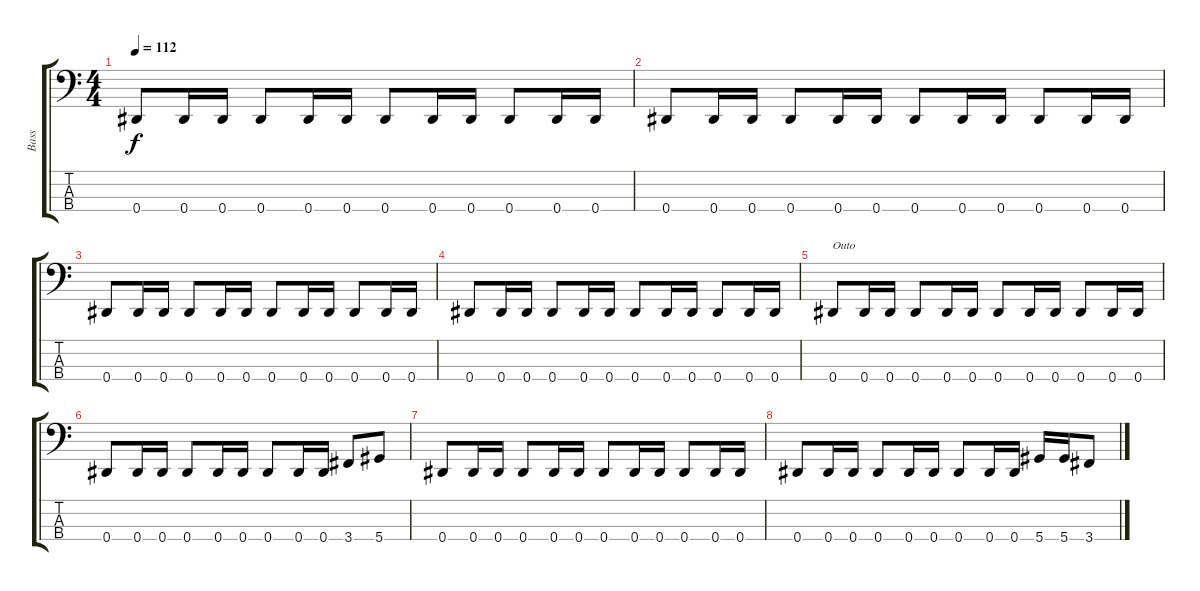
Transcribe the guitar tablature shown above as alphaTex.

\track ("Bass" "Bass") {instrument slapbass2}
\staff {score tabs}
\tuning (Gb2 Db2 Ab1 Eb1) {hide}
\ts (4 4)
\tempo 112
\clef f4
\ks c
0.4.8{dy f} 0.4.16 0.4.16 0.4.8 0.4.16 0.4.16 0.4.8 0.4.16 0.4.16 0.4.8 0.4.16 0.4.16 |
0.4.8 0.4.16 0.4.16 0.4.8 0.4.16 0.4.16 0.4.8 0.4.16 0.4.16 0.4.8 0.4.16 0.4.16 |
0.4.8 0.4.16 0.4.16 0.4.8 0.4.16 0.4.16 0.4.8 0.4.16 0.4.16 0.4.8 0.4.16 0.4.16 |
0.4.8 0.4.16 0.4.16 0.4.8 0.4.16 0.4.16 0.4.8 0.4.16 0.4.16 0.4.8 0.4.16 0.4.16 |
0.4.8{txt "Outo" volume 8} 0.4.16 0.4.16 0.4.8 0.4.16 0.4.16 0.4.8 0.4.16 0.4.16 0.4.8 0.4.16 0.4.16 |
0.4.8 0.4.16 0.4.16 0.4.8 0.4.16 0.4.16 0.4.8 0.4.16 0.4.16 3.4.8 5.4.8 |
0.4.8{volume 0} 0.4.16 0.4.16 0.4.8 0.4.16 0.4.16 0.4.8 0.4.16 0.4.16 0.4.8 0.4.16 0.4.16 |
0.4.8 0.4.16 0.4.16 0.4.8 0.4.16 0.4.16 0.4.8 0.4.16 0.4.16 5.4.16 5.4.16 3.4.8
